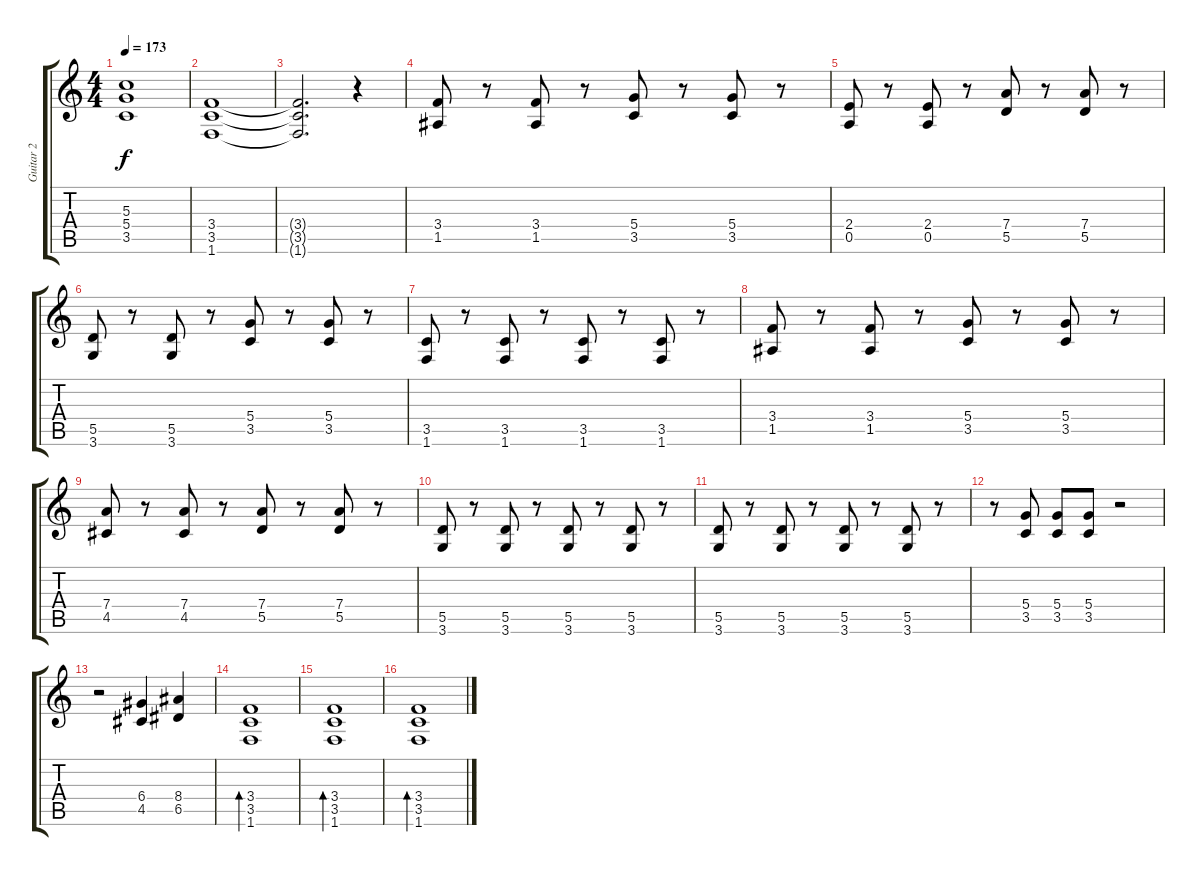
\track ("Guitar 2" "Guitar 2") {instrument overdrivenguitar}
\staff {score tabs}
\tuning (E4 B3 G3 D3 A2 E2) {hide}
\ts (4 4)
\tempo 173
\clef g2
\ks c
(5.3 5.4 3.5).1{dy f} |
(3.4 3.5 1.6).1 |
(3.4{t} 3.5{t} 1.6{t}).2{d} r.4 |
(3.4 1.5).8 r.8 (3.4 1.5).8 r.8 (5.4 3.5).8 r.8 (5.4 3.5).8 r.8 |
(2.4 0.5).8 r.8 (2.4 0.5).8 r.8 (7.4 5.5).8 r.8 (7.4 5.5).8 r.8 |
(5.5 3.6).8 r.8 (5.5 3.6).8 r.8 (5.4 3.5).8 r.8 (5.4 3.5).8 r.8 |
(3.5 1.6).8 r.8 (3.5 1.6).8 r.8 (3.5 1.6).8 r.8 (3.5 1.6).8 r.8 |
(3.4 1.5).8 r.8 (3.4 1.5).8 r.8 (5.4 3.5).8 r.8 (5.4 3.5).8 r.8 |
(7.4 4.5).8 r.8 (7.4 4.5).8 r.8 (7.4 5.5).8 r.8 (7.4 5.5).8 r.8 |
(5.5 3.6).8 r.8 (5.5 3.6).8 r.8 (5.5 3.6).8 r.8 (5.5 3.6).8 r.8 |
(5.5 3.6).8 r.8 (5.5 3.6).8 r.8 (5.5 3.6).8 r.8 (5.5 3.6).8 r.8 |
r.8 (5.4 3.5).8 (5.4 3.5).8 (5.4 3.5).8 r.2 |
r.2 (6.4 4.5).4 (8.4 6.5).4 |
(3.4 3.5 1.6).1{bd 480} |
(3.4 3.5 1.6).1{bd 480} |
(3.4 3.5 1.6).1{bd 480}
